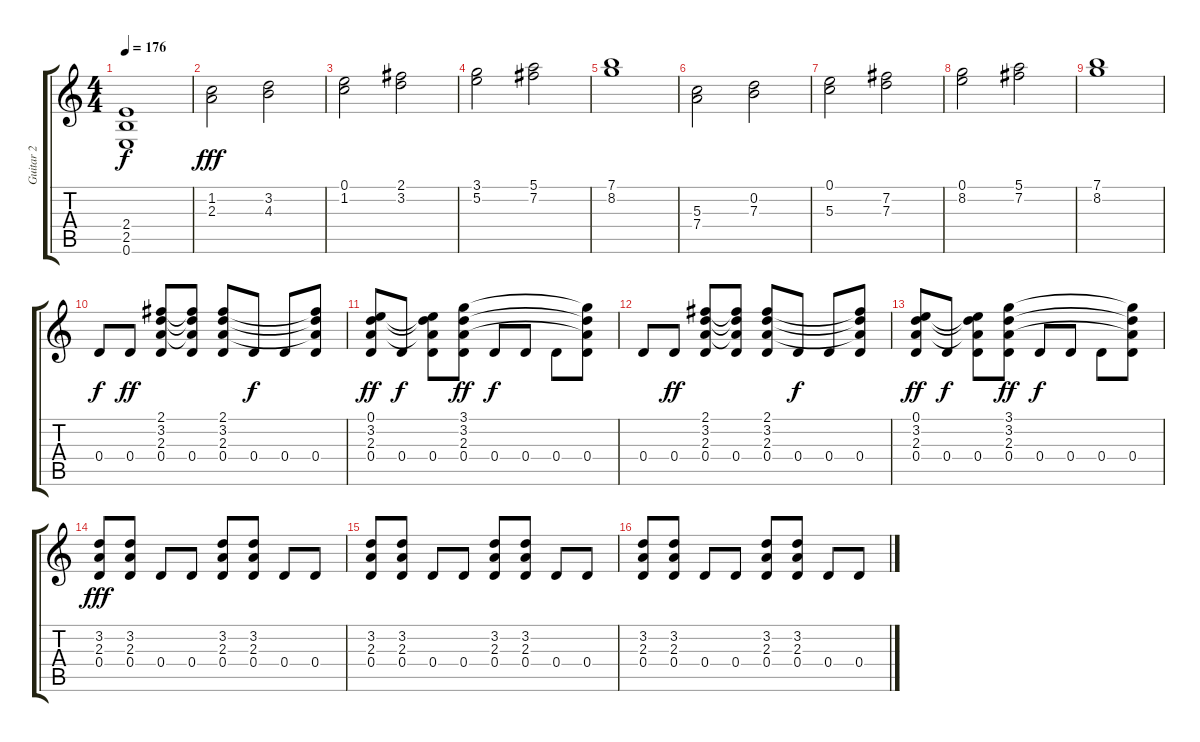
\track ("Guitar 2" "Guitar 2") {instrument distortionguitar}
\staff {score tabs}
\tuning (E4 B3 G3 D3 A2 E2) {hide}
\ts (4 4)
\tempo 176
\clef g2
\ks c
(2.4 2.5 0.6).1{dy f} |
(1.2 2.3).2{dy fff} (3.2 4.3).2 |
(0.1 1.2).2 (2.1 3.2).2 |
(3.1 5.2).2 (5.1 7.2).2 |
(7.1 8.2).1 |
(5.3 7.4).2 (0.2 7.3).2 |
(0.1 5.3).2 (7.2 7.3).2 |
(0.1 8.2).2 (5.1 7.2).2 |
(7.1 8.2).1 |
0.4.8{dy f} 0.4.8{dy ff} (2.1 3.2 2.3 0.4).8 (2.1{t} 3.2{t} 2.3{t} 0.4).8 (2.1 3.2 2.3 0.4).8 0.4.8{dy f} 0.4.8 (2.1{t} 3.2{t} 2.3{t} 0.4).8 |
(0.1 3.2 2.3 0.4).8{dy ff} 0.4.8{dy f} (0.1{t} 3.2{t} 2.3{t} 0.4).8 (3.1 3.2 2.3 0.4).8{dy ff} 0.4.8{dy f} 0.4.8 0.4.8 (3.1{t} 3.2{t} 2.3{t} 0.4).8 |
0.4.8 0.4.8{dy ff} (2.1 3.2 2.3 0.4).8 (2.1{t} 3.2{t} 2.3{t} 0.4).8 (2.1 3.2 2.3 0.4).8 0.4.8{dy f} 0.4.8 (2.1{t} 3.2{t} 2.3{t} 0.4).8 |
(0.1 3.2 2.3 0.4).8{dy ff} 0.4.8{dy f} (0.1{t} 3.2{t} 2.3{t} 0.4).8 (3.1 3.2 2.3 0.4).8{dy ff} 0.4.8{dy f} 0.4.8 0.4.8 (3.1{t} 3.2{t} 2.3{t} 0.4).8 |
(3.2 2.3 0.4).8{dy fff} (3.2 2.3 0.4).8 0.4.8 0.4.8 (3.2 2.3 0.4).8 (3.2 2.3 0.4).8 0.4.8 0.4.8 |
(3.2 2.3 0.4).8 (3.2 2.3 0.4).8 0.4.8 0.4.8 (3.2 2.3 0.4).8 (3.2 2.3 0.4).8 0.4.8 0.4.8 |
(3.2 2.3 0.4).8 (3.2 2.3 0.4).8 0.4.8 0.4.8 (3.2 2.3 0.4).8 (3.2 2.3 0.4).8 0.4.8 0.4.8
